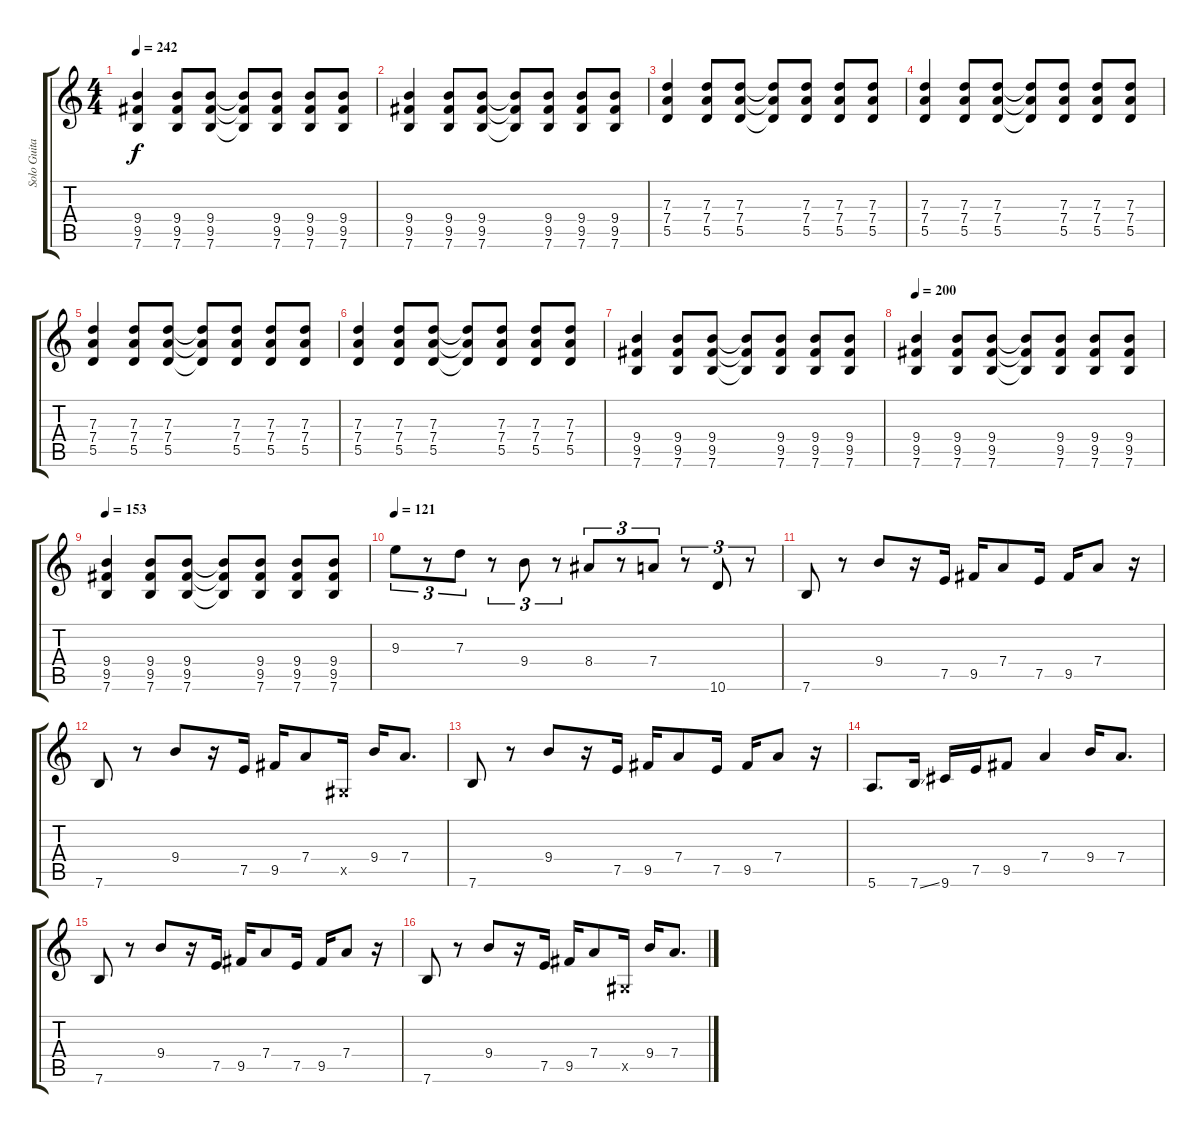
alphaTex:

\track ("Solo Guitar" "Solo Guita") {instrument overdrivenguitar}
\staff {score tabs}
\tuning (E4 B3 G3 D3 A2 E2) {hide}
\ts (4 4)
\tempo 242
\clef g2
\ks c
(9.4 9.5 7.6).4{dy f} (9.4 9.5 7.6).8 (9.4 9.5 7.6).8 (9.4{t} 9.5{t} 7.6{t}).8 (9.4 9.5 7.6).8 (9.4 9.5 7.6).8 (9.4 9.5 7.6).8 |
(9.4 9.5 7.6).4 (9.4 9.5 7.6).8 (9.4 9.5 7.6).8 (9.4{t} 9.5{t} 7.6{t}).8 (9.4 9.5 7.6).8 (9.4 9.5 7.6).8 (9.4 9.5 7.6).8 |
(7.3 7.4 5.5).4 (7.3 7.4 5.5).8 (7.3 7.4 5.5).8 (7.3{t} 7.4{t} 5.5{t}).8 (7.3 7.4 5.5).8 (7.3 7.4 5.5).8 (7.3 7.4 5.5).8 |
(7.3 7.4 5.5).4 (7.3 7.4 5.5).8 (7.3 7.4 5.5).8 (7.3{t} 7.4{t} 5.5{t}).8 (7.3 7.4 5.5).8 (7.3 7.4 5.5).8 (7.3 7.4 5.5).8 |
(7.3 7.4 5.5).4 (7.3 7.4 5.5).8 (7.3 7.4 5.5).8 (7.3{t} 7.4{t} 5.5{t}).8 (7.3 7.4 5.5).8 (7.3 7.4 5.5).8 (7.3 7.4 5.5).8 |
(7.3 7.4 5.5).4 (7.3 7.4 5.5).8 (7.3 7.4 5.5).8 (7.3{t} 7.4{t} 5.5{t}).8 (7.3 7.4 5.5).8 (7.3 7.4 5.5).8 (7.3 7.4 5.5).8 |
(9.4 9.5 7.6).4 (9.4 9.5 7.6).8 (9.4 9.5 7.6).8 (9.4{t} 9.5{t} 7.6{t}).8 (9.4 9.5 7.6).8 (9.4 9.5 7.6).8 (9.4 9.5 7.6).8 |
\tempo 200
(9.4 9.5 7.6).4 (9.4 9.5 7.6).8 (9.4 9.5 7.6).8 (9.4{t} 9.5{t} 7.6{t}).8 (9.4 9.5 7.6).8 (9.4 9.5 7.6).8 (9.4 9.5 7.6).8 |
\tempo 153
(9.4 9.5 7.6).4 (9.4 9.5 7.6).8 (9.4 9.5 7.6).8 (9.4{t} 9.5{t} 7.6{t}).8 (9.4 9.5 7.6).8 (9.4 9.5 7.6).8 (9.4 9.5 7.6).8 |
\tempo 121
9.3.8{tu (3 2)} r.8{tu (3 2)} 7.3.8{tu (3 2)} r.8{tu (3 2)} 9.4.8{tu (3 2)} r.8{tu (3 2)} 8.4.8{tu (3 2)} r.8{tu (3 2)} 7.4.8{tu (3 2)} r.8{tu (3 2)} 10.6.8{tu (3 2)} r.8{tu (3 2)} |
7.6.8 r.8 9.4.8 r.16 7.5.16 9.5.16 7.4.8 7.5.16 9.5.16 7.4.8 r.16 |
7.6.8 r.8 9.4.8 r.16 7.5.16 9.5.16 7.4.8 -1.5{x}.16 9.4.16 7.4.8{d} |
7.6.8 r.8 9.4.8 r.16 7.5.16 9.5.16 7.4.8 7.5.16 9.5.16 7.4.8 r.16 |
5.6.8{d} 7.6{ss}.16 9.6.16 7.5.16 9.5.8 7.4.4 9.4.16 7.4.8{d} |
7.6.8 r.8 9.4.8 r.16 7.5.16 9.5.16 7.4.8 7.5.16 9.5.16 7.4.8 r.16 |
7.6.8 r.8 9.4.8 r.16 7.5.16 9.5.16 7.4.8 -1.5{x}.16 9.4.16 7.4.8{d}
